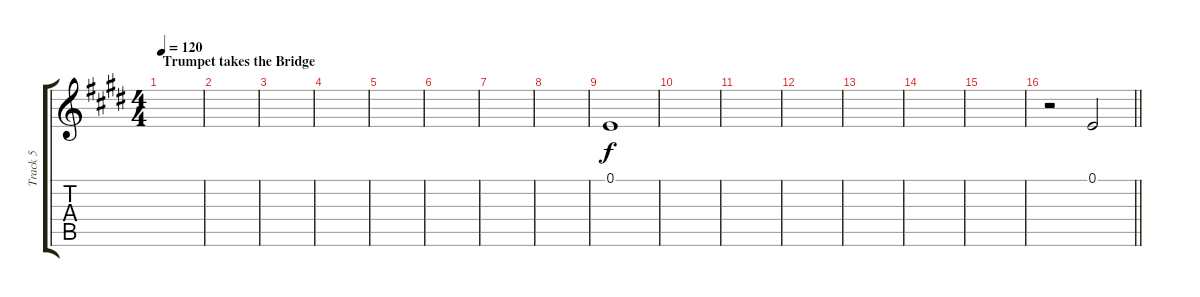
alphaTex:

\track ("Track 5" "Track 5") {instrument reversecymbal}
\staff {score tabs}
\tuning (E4 B3 G3 D3 A2 E2) {hide}
\ts (4 4)
\section ("" "Trumpet takes the Bridge ")
\tempo 120
\clef g2
\ks e
|
|
|
|
|
|
|
|
0.1.1 |
|
|
|
|
|
|
\barLineRight lightlight
r.2 0.1.2{dy f}
